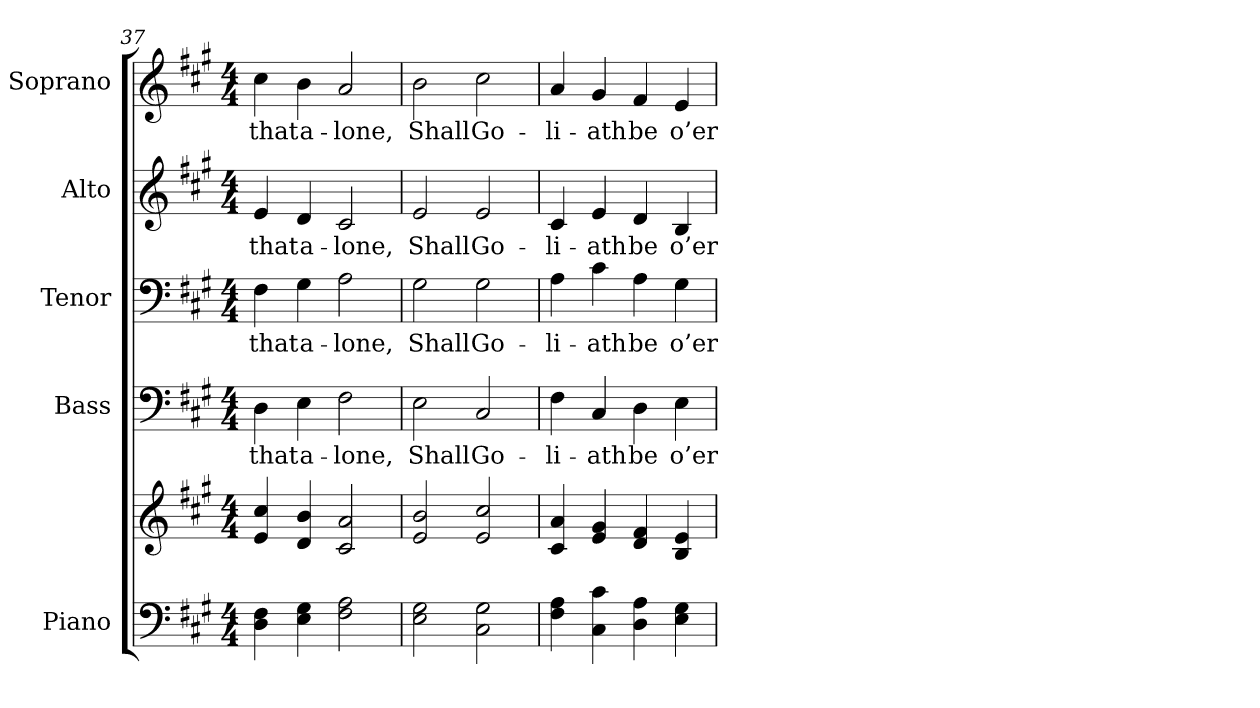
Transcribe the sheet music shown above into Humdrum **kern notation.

**kern	**kern	**kern	**text	**kern	**text	**kern	**text	**kern	**text
*part5	*part5	*part4	*part4	*part3	*part3	*part2	*part2	*part1	*part1
*staff6	*staff5	*staff4	*staff4	*staff3	*staff3	*staff2	*staff2	*staff1	*staff1
*I"Piano	*	*I"Bass	*	*I"Tenor	*	*I"Alto	*	*I"Soprano	*
*I'Pno.	*	*I'B.	*	*I'T.	*	*I'A.	*	*I'S.	*
*clefF4	*clefG2	*clefF4	*	*clefF4	*	*clefG2	*	*clefG2	*
*k[f#c#g#]	*k[f#c#g#]	*k[f#c#g#]	*	*k[f#c#g#]	*	*k[f#c#g#]	*	*k[f#c#g#]	*
*A:	*A:	*A:	*	*A:	*	*A:	*	*A:	*
*M4/4	*M4/4	*M4/4	*	*M4/4	*	*M4/4	*	*M4/4	*
=37	=37	=37	=37	=37	=37	=37	=37	=37	=37
!	!	!	!LO:LY:b:color=#000000	!	!	!	!	!	!
!	!	!	!	!	!LO:LY:b:color=#000000	!	!	!	!
!	!	!	!	!	!	!	!LO:LY:b:color=#000000	!	!
!	!	!	!	!	!	!	!	!	!LO:LY:b:color=#000000
4Di\ 4F#i	4ei/ 4cc#i	4Di\	that	4F#i\	that	4ei/	that	4cc#i\	that
!	!	!	!LO:LY:b:color=#000000	!	!	!	!	!	!
!	!	!	!	!	!LO:LY:b:color=#000000	!	!	!	!
!	!	!	!	!	!	!	!LO:LY:b:color=#000000	!	!
!	!	!	!	!	!	!	!	!	!LO:LY:b:color=#000000
4Ei\ 4G#i	4di/ 4bi	4Ei\	a-	4G#i\	a-	4di/	a-	4bi\	a-
!	!	!	!LO:LY:b:color=#000000	!	!	!	!	!	!
!	!	!	!	!	!LO:LY:b:color=#000000	!	!	!	!
!	!	!	!	!	!	!	!LO:LY:b:color=#000000	!	!
!	!	!	!	!	!	!	!	!	!LO:LY:b:color=#000000
2F#i\ 2Ai	2c#i/ 2ai	2F#i\	-lone,	2Ai\	-lone,	2c#i/	-lone,	2ai/	-lone,
=38	=38	=38	=38	=38	=38	=38	=38	=38	=38
!	!	!	!LO:LY:b:color=#000000	!	!	!	!	!	!
!	!	!	!	!	!LO:LY:b:color=#000000	!	!	!	!
!	!	!	!	!	!	!	!LO:LY:b:color=#000000	!	!
!	!	!	!	!	!	!	!	!	!LO:LY:b:color=#000000
2Ei\ 2G#i	2ei/ 2bi	2Ei\	Shall	2G#i\	Shall	2ei/	Shall	2bi\	Shall
!	!	!	!LO:LY:b:color=#000000	!	!	!	!	!	!
!	!	!	!	!	!LO:LY:b:color=#000000	!	!	!	!
!	!	!	!	!	!	!	!LO:LY:b:color=#000000	!	!
!	!	!	!	!	!	!	!	!	!LO:LY:b:color=#000000
2C#i\ 2G#i	2ei/ 2cc#i	2C#i/	Go-	2G#i\	Go-	2ei/	Go-	2cc#i\	Go-
!!LO:PB:g=z
=39	=39	=39	=39	=39	=39	=39	=39	=39	=39
!	!	!	!LO:LY:b:color=#000000	!	!	!	!	!	!
!	!	!	!	!	!LO:LY:b:color=#000000	!	!	!	!
!	!	!	!	!	!	!	!LO:LY:b:color=#000000	!	!
!	!	!	!	!	!	!	!	!	!LO:LY:b:color=#000000
4F#i\ 4Ai	4c#i/ 4ai	4F#i\	-li-	4Ai\	-li-	4c#i/	-li-	4ai/	-li-
!	!	!	!LO:LY:b:color=#000000	!	!	!	!	!	!
!	!	!	!	!	!LO:LY:b:color=#000000	!	!	!	!
!	!	!	!	!	!	!	!LO:LY:b:color=#000000	!	!
!	!	!	!	!	!	!	!	!	!LO:LY:b:color=#000000
4C#i\ 4c#i	4ei/ 4g#i	4C#i/	-ath	4c#i\	-ath	4ei/	-ath	4g#i/	-ath
!	!	!	!LO:LY:b:color=#000000	!	!	!	!	!	!
!	!	!	!	!	!LO:LY:b:color=#000000	!	!	!	!
!	!	!	!	!	!	!	!LO:LY:b:color=#000000	!	!
!	!	!	!	!	!	!	!	!	!LO:LY:b:color=#000000
4Di\ 4Ai	4di/ 4f#i	4Di\	be	4Ai\	be	4di/	be	4f#i/	be
!	!	!	!LO:LY:b:color=#000000	!	!	!	!	!	!
!	!	!	!	!	!LO:LY:b:color=#000000	!	!	!	!
!	!	!	!	!	!	!	!LO:LY:b:color=#000000	!	!
!	!	!	!	!	!	!	!	!	!LO:LY:b:color=#000000
4Ei\ 4G#i	4Bi/ 4ei	4Ei\	o’er-	4G#i\	o’er-	4Bi/	o’er-	4ei/	o’er-
=	=	=	=	=	=	=	=	=	=
*-	*-	*-	*-	*-	*-	*-	*-	*-	*-
